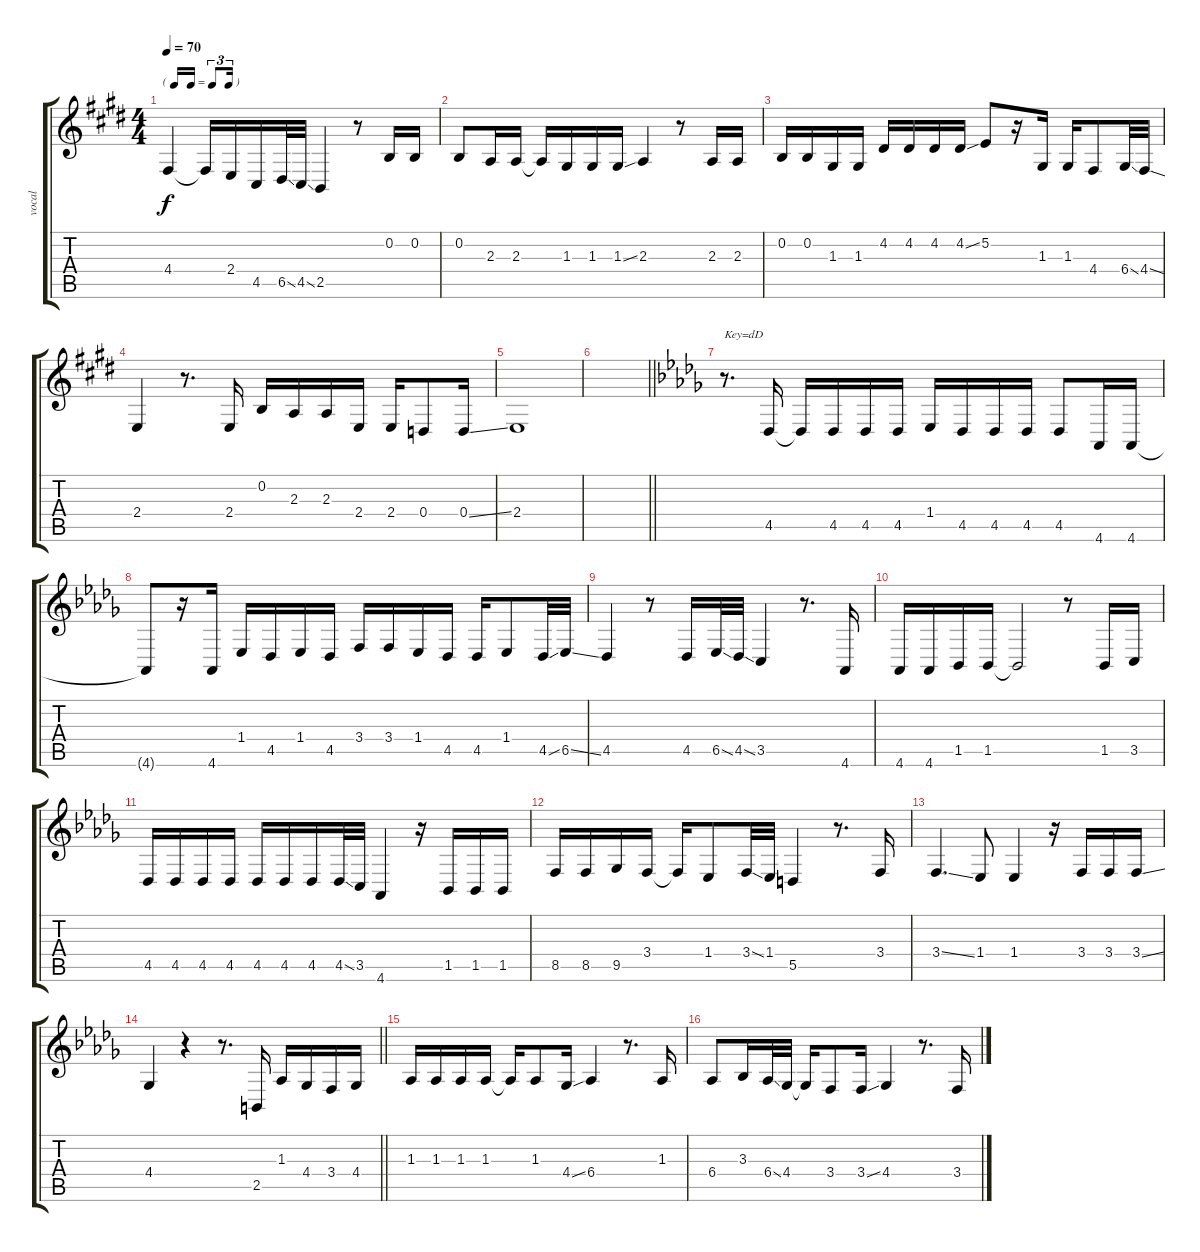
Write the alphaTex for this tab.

\track ("vocal" "vocal") {instrument lead6voice}
\staff {score tabs}
\tuning (E4 B3 G3 D3 A2 E2) {hide}
\ts (4 4)
\tf triplet16th
\tempo 70
\clef g2
\ks e
4.4.4{dy f} 4.4{t}.16 2.4.16 4.5.16 6.5{ss}.32 4.5{ss}.32 2.5.4 r.8 0.2.16 0.2.16 |
0.2.8 2.3.16 2.3.16 2.3{t}.16 1.3.16 1.3.16 1.3{ss}.16 2.3.4 r.8 2.3.16 2.3.16 |
0.2.16 0.2.16 1.3.16 1.3.16 4.2.16 4.2.16 4.2.16 4.2{ss}.16 5.2.8 r.16 1.3.16 1.3.16 4.4.8 6.4{ss}.32 4.4{ss}.32 |
2.4.4 r.8{d} 2.4.16 0.2.16 2.3.16 2.3.16 2.4.16 2.4.16 0.4.8 0.4{ss}.16 |
2.4.1 |
\barLineRight lightlight
|
\section ("" "")
\ks db
r.8{d txt "Key=dD"} 4.5.16 4.5{t}.16 4.5.16 4.5.16 4.5.16 1.4.16 4.5.16 4.5.16 4.5.16 4.5.8 4.6.16 4.6.16 |
4.6{t}.8 r.16 4.6.16 1.4.16 4.5.16 1.4.16 4.5.16 3.4.16 3.4.16 1.4.16 4.5.16 4.5.16 1.4.8 4.5{ss}.32 6.5{ss}.32 |
4.5.4 r.8 4.5.16 6.5{ss}.32 4.5{ss}.32 3.5.4 r.8{d} 4.6.16 |
4.6.16 4.6.16 1.5.16 1.5.16 1.5{t}.2 r.8 1.5.16 3.5.16 |
4.5.16 4.5.16 4.5.16 4.5.16 4.5.16 4.5.16 4.5.16 4.5{ss}.32 3.5.32 4.6.4 r.16 1.5.16 1.5.16 1.5.16 |
8.5.16 8.5.16 9.5.16 3.4.16 3.4{t}.16 1.4.8 3.4{ss}.32 1.4.32 5.5.4 r.8{d} 3.4.16 |
3.4{ss}.4{d} 1.4.8 1.4.4 r.16 3.4.16 3.4.16 3.4{ss}.16 |
\barLineRight lightlight
4.4.4 r.4 r.8{d} 2.5.16 1.3.16 4.4.16 3.4.16 4.4.16 |
\section ("" "")
1.3.16 1.3.16 1.3.16 1.3.16 1.3{t}.16 1.3.8 4.4{ss}.16 6.4.4 r.8{d} 1.3.16 |
6.4.8 3.3.16 6.4{ss}.32 4.4.32 4.4{t}.16 3.4.8 3.4{ss}.16 4.4.4 r.8{d} 3.4.16
